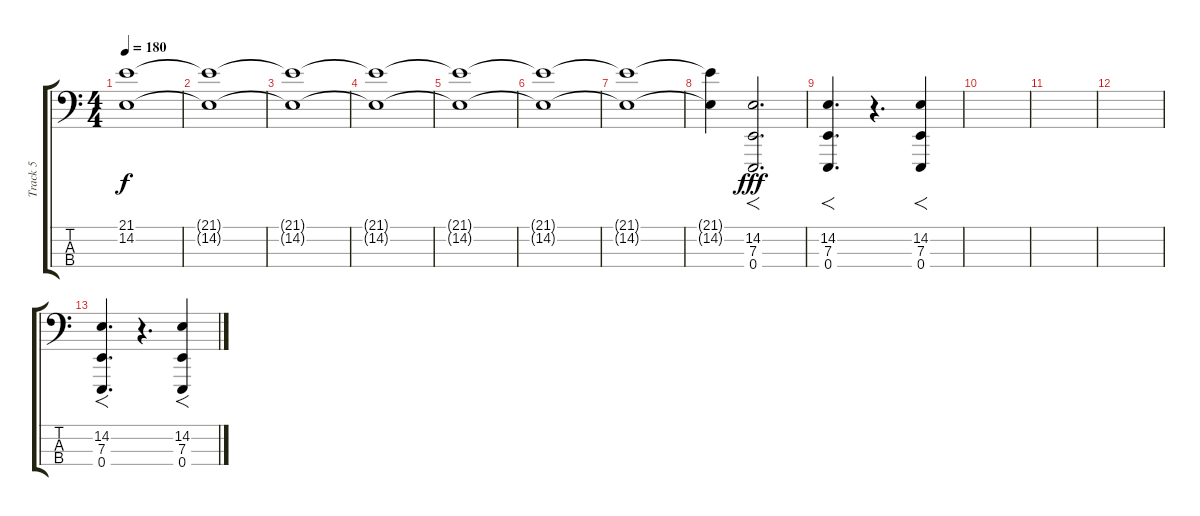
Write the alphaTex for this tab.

\track ("Track 5" "Track 5") {instrument lead2sawtooth}
\staff {score tabs}
\tuning (G2 D2 A1 E1) {hide}
\ts (4 4)
\tempo 180
\clef f4
\ks c
(21.1{t} 14.2{t}).1{dy f} |
(21.1{t} 14.2{t}).1 |
(21.1{t} 14.2{t}).1 |
(21.1{t} 14.2{t}).1 |
(21.1{t} 14.2{t}).1 |
(21.1{t} 14.2{t}).1 |
(21.1{t} 14.2{t}).1 |
(21.1{t} 14.2{t}).4 (14.2 7.3 0.4).2{f d dy fff volume 16 balance 16 instrument brasssection} |
(14.2 7.3 0.4).4{f d} r.4{d} (14.2 7.3 0.4).4{f} |
|
|
|
(14.2 7.3 0.4).4{f d} r.4{d} (14.2 7.3 0.4).4{f}
